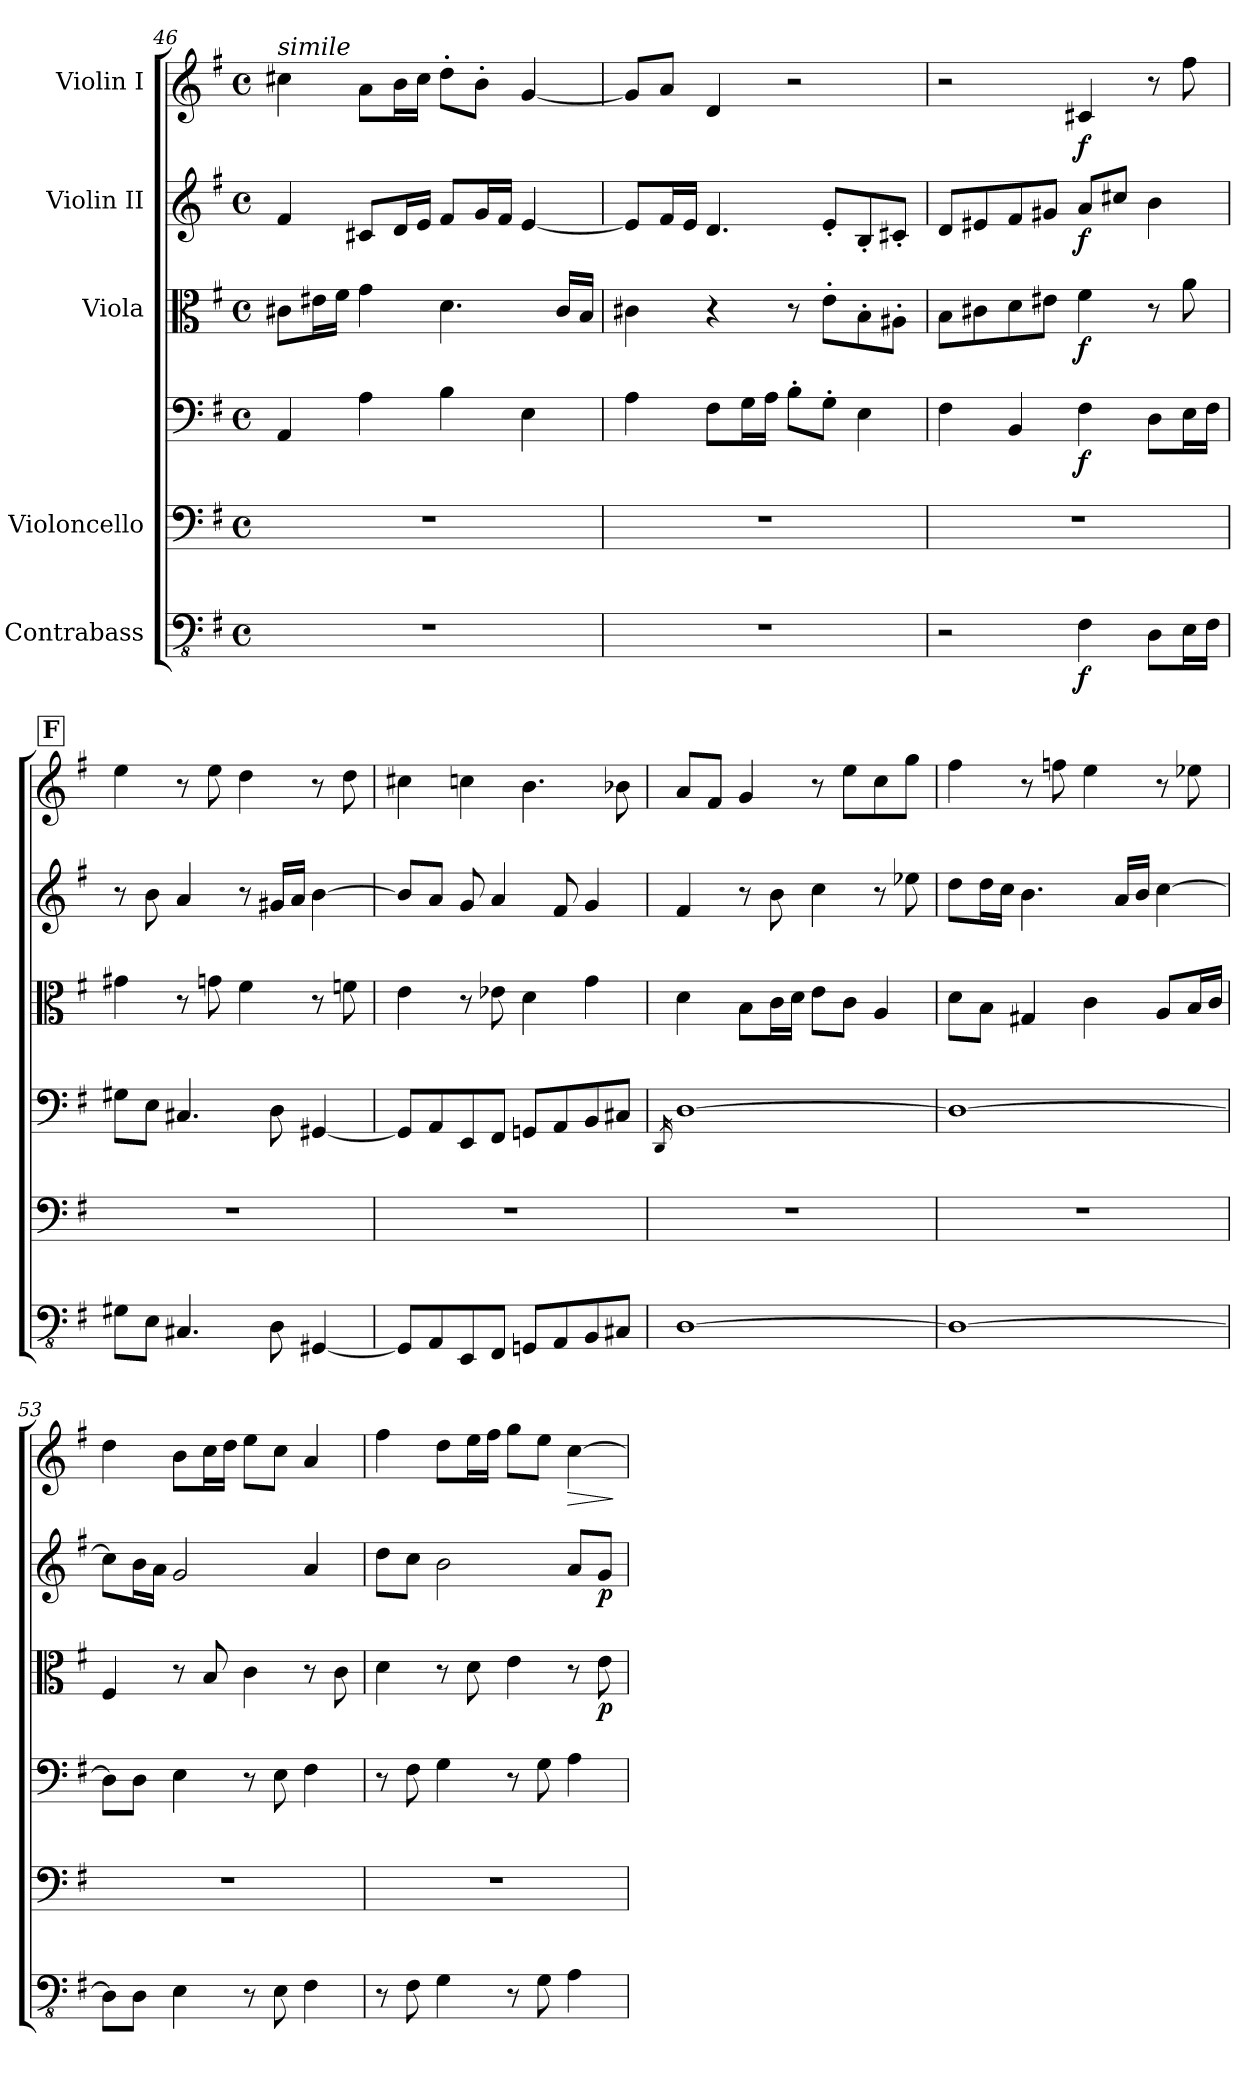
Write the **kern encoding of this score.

**kern	**dynam	**kern	**kern	**dynam	**kern	**dynam	**kern	**dynam	**kern	**dynam
*part5	*part5	*part4	*part4	*part4	*part3	*part3	*part2	*part2	*part1	*part1
*staff6	*staff6	*staff5	*staff4	*staff4/5	*staff3	*staff3	*staff2	*staff2	*staff1	*staff1
*I"Contrabass	*	*I"Violoncello	*	*	*I"Viola	*	*I"Violin II	*	*I"Violin I	*
*clefFv4	*	*clefF4	*clefF4	*	*clefC3	*	*clefG2	*	*clefG2	*
*k[f#]	*	*k[f#]	*k[f#]	*	*k[f#]	*	*k[f#]	*	*k[f#]	*
*M4/4	*	*M4/4	*M4/4	*	*M4/4	*	*M4/4	*	*M4/4	*
*met(c)	*	*met(c)	*met(c)	*	*met(c)	*	*met(c)	*	*met(c)	*
=46	=46	=46	=46	=46	=46	=46	=46	=46	=46	=46
!	!	!	!	!	!	!	!	!	!LO:TX:a:i:t=simile	!
1r	.	1r	4AA/	.	8c#X\L	.	4f#/	.	4cc#X\	.
.	.	.	.	.	16e#X\L	.	.	.	.	.
.	.	.	.	.	16f#\JJ	.	.	.	.	.
.	.	.	4A\	.	4g\	.	8c#X/L	.	8a\L	.
.	.	.	.	.	.	.	16d/L	.	16b\L	.
.	.	.	.	.	.	.	16e/JJ	.	16cc#\JJ	.
.	.	.	4B\	.	4.d\	.	8f#/L	.	8dd'\L	.
.	.	.	.	.	.	.	16g/L	.	8b'\J	.
.	.	.	.	.	.	.	16f#/JJ	.	.	.
.	.	.	4E\	.	.	.	[4e/	.	[4g/	.
.	.	.	.	.	16c#/LL	.	.	.	.	.
.	.	.	.	.	16B/JJ	.	.	.	.	.
=47	=47	=47	=47	=47	=47	=47	=47	=47	=47	=47
1r	.	1r	4A\	.	4c#X\	.	8e/L]	.	8g/L]	.
.	.	.	.	.	.	.	16f#/L	.	8a/J	.
.	.	.	.	.	.	.	16e/JJ	.	.	.
.	.	.	8F#\L	.	4r	.	4.d/	.	4d/	.
.	.	.	16G\L	.	.	.	.	.	.	.
.	.	.	16A\JJ	.	.	.	.	.	.	.
.	.	.	8B'\L	.	8r	.	.	.	2r	.
.	.	.	8G'\J	.	8e'\L	.	8e'/L	.	.	.
.	.	.	4E\	.	8B'\	.	8B'/	.	.	.
.	.	.	.	.	8A#X'\J	.	8c#X'/J	.	.	.
=48	=48	=48	=48	=48	=48	=48	=48	=48	=48	=48
2r	.	1r	4F#\	.	8B\L	.	8d/L	.	2r	.
.	.	.	.	.	8c#X\	.	8e#X/	.	.	.
.	.	.	4BB/	.	8d\	.	8f#/	.	.	.
.	.	.	.	.	8e#X\J	.	8g#X/J	.	.	.
!	!LO:DY:b	!	!	!LO:DY:b	!	!LO:DY:b	!	!LO:DY:b	!	!LO:DY:b
4FF#\	f	.	4F#\	f	4f#\	f	8a/L	f	4c#X/	f
.	.	.	.	.	.	.	8cc#X/J	.	.	.
8DD\L	.	.	8D\L	.	8r	.	4b\	.	8r	.
16EE\L	.	.	16E\L	.	8a\	.	.	.	8ff#\	.
16FF#\JJ	.	.	16F#\JJ	.	.	.	.	.	.	.
!!LO:PB:g=z
!!LO:REH:place=s1:a:B:fs=14:t=F
=49	=49	=49	=49	=49	=49	=49	=49	=49	=49	=49
8GG#X\L	.	1r	8G#X\L	.	4g#X\	.	8r	.	4ee\	.
8EE\J	.	.	8E\J	.	.	.	8b\	.	.	.
4.CC#X/	.	.	4.C#X/	.	8r	.	4a/	.	8r	.
.	.	.	.	.	8gn\	.	.	.	8ee\	.
.	.	.	.	.	4f#\	.	8r	.	4dd\	.
8DD\	.	.	8D\	.	.	.	16g#X/LL	.	.	.
.	.	.	.	.	.	.	16a/JJ	.	.	.
[4GGG#X/	.	.	[4GG#X/	.	8r	.	[4b\	.	8r	.
.	.	.	.	.	8fn\	.	.	.	8dd\	.
=50	=50	=50	=50	=50	=50	=50	=50	=50	=50	=50
8GGG#/L]	.	1r	8GG#/L]	.	4e\	.	8b/L]	.	4cc#X\	.
8AAA/	.	.	8AA/	.	.	.	8a/J	.	.	.
8EEE/	.	.	8EE/	.	8r	.	8g/	.	4ccn\	.
8FFF#/J	.	.	8FF#/J	.	8e-X\	.	4a/	.	.	.
8GGGn/L	.	.	8GGn/L	.	4d\	.	.	.	4.b\	.
8AAA/	.	.	8AA/	.	.	.	8f#/	.	.	.
8BBB/	.	.	8BB/	.	4g\	.	4g/	.	.	.
8CC#X/J	.	.	8C#X/J	.	.	.	.	.	8b-X\	.
=51	=51	=51	=51	=51	=51	=51	=51	=51	=51	=51
.	.	.	16qDD/	.	.	.	.	.	.	.
[1DD	.	1r	[1D	.	4d\	.	4f#/	.	8a/L	.
.	.	.	.	.	.	.	.	.	8f#/J	.
.	.	.	.	.	8B\L	.	8r	.	4g/	.
.	.	.	.	.	16c\L	.	8b\	.	.	.
.	.	.	.	.	16d\JJ	.	.	.	.	.
.	.	.	.	.	8e\L	.	4cc\	.	8r	.
.	.	.	.	.	8c\J	.	.	.	8ee\L	.
.	.	.	.	.	4A/	.	8r	.	8cc\	.
.	.	.	.	.	.	.	8ee-X\	.	8gg\J	.
=52	=52	=52	=52	=52	=52	=52	=52	=52	=52	=52
1DD_	.	1r	1D_	.	8d\L	.	8dd\L	.	4ff#\	.
.	.	.	.	.	8B\J	.	16dd\L	.	.	.
.	.	.	.	.	.	.	16cc\JJ	.	.	.
.	.	.	.	.	4G#X/	.	4.b\	.	8r	.
.	.	.	.	.	.	.	.	.	8ffn\	.
.	.	.	.	.	4c\	.	.	.	4ee\	.
.	.	.	.	.	.	.	16a/LL	.	.	.
.	.	.	.	.	.	.	16b/JJ	.	.	.
.	.	.	.	.	8A/L	.	[4cc\	.	8r	.
.	.	.	.	.	16B/L	.	.	.	8ee-X\	.
.	.	.	.	.	16c/JJ	.	.	.	.	.
=53	=53	=53	=53	=53	=53	=53	=53	=53	=53	=53
8DD\L]	.	1r	8D\L]	.	4F#/	.	8cc\L]	.	4dd\	.
8DD\J	.	.	8D\J	.	.	.	16b\L	.	.	.
.	.	.	.	.	.	.	16a\JJ	.	.	.
4EE\	.	.	4E\	.	8r	.	2g/	.	8b\L	.
.	.	.	.	.	8B/	.	.	.	16cc\L	.
.	.	.	.	.	.	.	.	.	16dd\JJ	.
8r	.	.	8r	.	4c\	.	.	.	8ee\L	.
8EE\	.	.	8E\	.	.	.	.	.	8cc\J	.
4FF#\	.	.	4F#\	.	8r	.	4a/	.	4a/	.
.	.	.	.	.	8c\	.	.	.	.	.
=54	=54	=54	=54	=54	=54	=54	=54	=54	=54	=54
8r	.	1r	8r	.	4d\	.	8dd\L	.	4ff#\	.
8FF#\	.	.	8F#\	.	.	.	8cc\J	.	.	.
4GG\	.	.	4G\	.	8r	.	2b\	.	8dd\L	.
.	.	.	.	.	8d\	.	.	.	16ee\L	.
.	.	.	.	.	.	.	.	.	16ff#\JJ	.
8r	.	.	8r	.	4e\	.	.	.	8gg\L	.
8GG\	.	.	8G\	.	.	.	.	.	8ee\J	.
!	!	!	!	!	!	!	!	!	!	!LO:HP:b
4AA\	.	.	4A\	.	8r	.	8a/L	.	[4cc\	>
!	!	!	!	!	!	!LO:DY:b	!	!LO:DY:b	!	!
.	.	.	.	.	8e\	p	8g/J	p	.	.
.	.	.	.	.	.	.	.	.	.	]
=	=	=	=	=	=	=	=	=	=	=
*-	*-	*-	*-	*-	*-	*-	*-	*-	*-	*-
